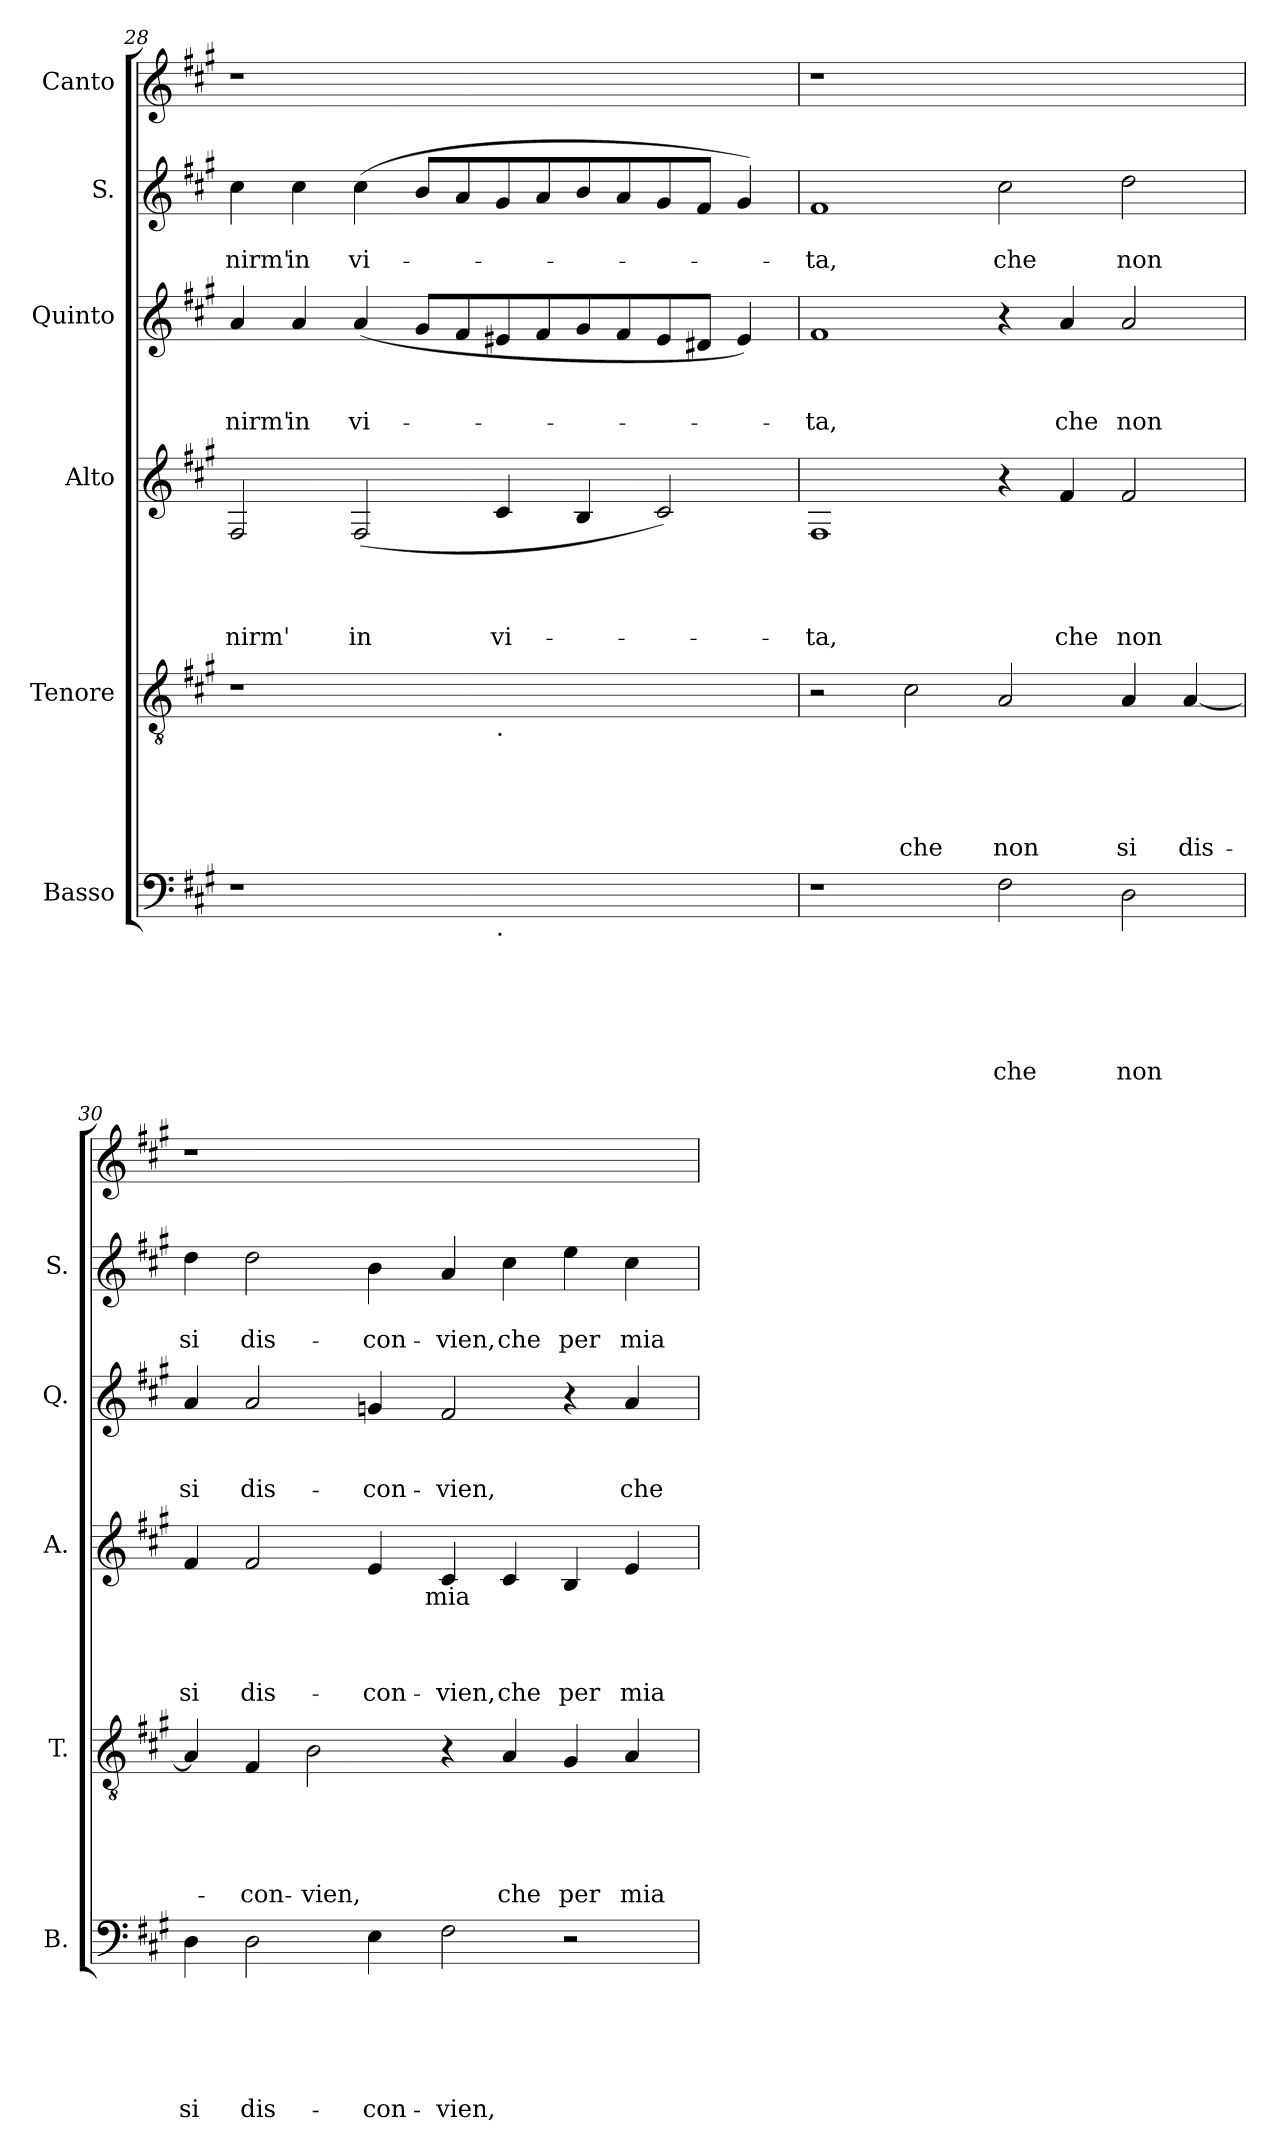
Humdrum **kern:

**kern	**text	**text	**text	**text	**text	**text	**kern	**text	**text	**text	**text	**text	**kern	**text	**text	**text	**text	**kern	**text	**text	**text	**kern	**text	**text	**kern
*part6	*part6	*part6	*part6	*part6	*part6	*part6	*part5	*part5	*part5	*part5	*part5	*part5	*part4	*part4	*part4	*part4	*part4	*part3	*part3	*part3	*part3	*part2	*part2	*part2	*part1
*staff6	*staff6	*staff6	*staff6	*staff6	*staff6	*staff6	*staff5	*staff5	*staff5	*staff5	*staff5	*staff5	*staff4	*staff4	*staff4	*staff4	*staff4	*staff3	*staff3	*staff3	*staff3	*staff2	*staff2	*staff2	*staff1
*I"Basso	*	*	*	*	*	*	*I"Tenore	*	*	*	*	*	*I"Alto	*	*	*	*	*I"Quinto	*	*	*	*I"S.	*	*	*I"Canto
*I'B.	*	*	*	*	*	*	*I'T.	*	*	*	*	*	*I'A.	*	*	*	*	*I'Q.	*	*	*	*I'S.	*	*	*
!!LO:LB:g=z
*clefF4	*	*	*	*	*	*	*clefGv2	*	*	*	*	*	*clefG2	*	*	*	*	*clefG2	*	*	*	*clefG2	*	*	*clefG2
*k[f#c#g#]	*	*	*	*	*	*	*k[f#c#g#]	*	*	*	*	*	*k[f#c#g#]	*	*	*	*	*k[f#c#g#]	*	*	*	*k[f#c#g#]	*	*	*k[f#c#g#]
*A:	*	*	*	*	*	*	*A:	*	*	*	*	*	*A:	*	*	*	*	*A:	*	*	*	*A:	*	*	*A:
=28	=28	=28	=28	=28	=28	=28	=28	=28	=28	=28	=28	=28	=28	=28	=28	=28	=28	=28	=28	=28	=28	=28	=28	=28	=28
!	!	!	!	!	!	!	!	!	!	!	!	!	!	!	!	!	!LO:LY:b	!	!	!	!LO:LY:b	!	!	!LO:LY:b	!
1r	.	.	.	.	.	.	1r	.	.	.	.	.	2F#/	.	.	.	-nirm'	4a/	.	.	-nirm'	4cc#\	.	-nirm'	1r
!	!	!	!	!	!	!	!	!	!	!	!	!	!	!	!	!	!	!	!	!	!LO:LY:b	!	!	!LO:LY:b	!
.	.	.	.	.	.	.	.	.	.	.	.	.	.	.	.	.	.	4a/	.	.	in	4cc#\	.	in	.
!	!	!	!	!	!	!	!	!	!	!	!	!	!	!	!	!	!LO:LY:b	!	!	!	!LO:LY:b	!	!	!LO:LY:b	!
.	.	.	.	.	.	.	.	.	.	.	.	.	(<2F#/	.	.	.	in	(<4a/	.	.	vi-	(>4cc#\	.	vi-	.
.	.	.	.	.	.	.	.	.	.	.	.	.	.	.	.	.	.	8g#/L	.	.	.	8b/L	.	.	.
.	.	.	.	.	.	.	.	.	.	.	.	.	.	.	.	.	.	8f#/	.	.	.	8a/	.	.	.
!	!	!	!	!	!	!	!LO:TX:b:t=.	!	!	!	!	!	!	!	!	!	!	!	!	!	!	!	!	!	!
!LO:TX:b:t=.	!	!	!	!	!	!	!	!	!	!	!	!	!	!	!	!	!	!	!	!	!	!	!	!	!
!	!	!	!	!	!	!	!	!	!	!	!	!	!	!	!	!	!LO:LY:b	!	!	!	!	!	!	!	!
1ryy	.	.	.	.	.	.	1ryy	.	.	.	.	.	4c#/	.	.	.	vi-	8e#X/	.	.	.	8g#/	.	.	1ryy
.	.	.	.	.	.	.	.	.	.	.	.	.	.	.	.	.	.	8f#/	.	.	.	8a/	.	.	.
.	.	.	.	.	.	.	.	.	.	.	.	.	4B/	.	.	.	.	8g#/	.	.	.	8b/	.	.	.
.	.	.	.	.	.	.	.	.	.	.	.	.	.	.	.	.	.	8f#/	.	.	.	8a/	.	.	.
.	.	.	.	.	.	.	.	.	.	.	.	.	2c#/)	.	.	.	.	8e#/	.	.	.	8g#/	.	.	.
.	.	.	.	.	.	.	.	.	.	.	.	.	.	.	.	.	.	8d#X/J	.	.	.	8f#/J	.	.	.
.	.	.	.	.	.	.	.	.	.	.	.	.	.	.	.	.	.	4e#/)	.	.	.	4g#/)	.	.	.
=29	=29	=29	=29	=29	=29	=29	=29	=29	=29	=29	=29	=29	=29	=29	=29	=29	=29	=29	=29	=29	=29	=29	=29	=29	=29
!	!	!	!	!	!	!	!	!	!	!	!	!	!	!	!	!	!LO:LY:b	!	!	!	!LO:LY:b	!	!	!LO:LY:b	!
1r	.	.	.	.	.	.	2r	.	.	.	.	.	1F#	.	.	.	-ta,	1f#	.	.	-ta,	1f#	.	-ta,	1r
!	!	!	!	!	!	!	!	!	!	!	!	!LO:LY:b	!	!	!	!	!	!	!	!	!	!	!	!	!
.	.	.	.	.	.	.	2c#\	.	.	.	.	che	.	.	.	.	.	.	.	.	.	.	.	.	.
!	!	!	!	!	!	!LO:LY:b	!	!	!	!	!	!LO:LY:b	!	!	!	!	!	!	!	!	!	!	!	!LO:LY:b	!
2F#\	.	.	.	.	.	che	2A/	.	.	.	.	non	4r	.	.	.	.	4r	.	.	.	2cc#\	.	che	1ryy
!	!	!	!	!	!	!	!	!	!	!	!	!	!	!	!	!	!LO:LY:b	!	!	!	!LO:LY:b	!	!	!	!
.	.	.	.	.	.	.	.	.	.	.	.	.	4f#/	.	.	.	che	4a/	.	.	che	.	.	.	.
!	!	!	!	!	!	!LO:LY:b	!	!	!	!	!	!LO:LY:b	!	!	!	!	!LO:LY:b	!	!	!	!LO:LY:b	!	!	!LO:LY:b	!
2D\	.	.	.	.	.	non	4A/	.	.	.	.	si	2f#/	.	.	.	non	2a/	.	.	non	2dd\	.	non	.
!	!	!	!	!	!	!	!	!	!	!	!	!LO:LY:b	!	!	!	!	!	!	!	!	!	!	!	!	!
.	.	.	.	.	.	.	[<4A/	.	.	.	.	dis-	.	.	.	.	.	.	.	.	.	.	.	.	.
=30	=30	=30	=30	=30	=30	=30	=30	=30	=30	=30	=30	=30	=30	=30	=30	=30	=30	=30	=30	=30	=30	=30	=30	=30	=30
!	!	!	!	!	!	!LO:LY:b	!	!	!	!	!	!	!	!	!	!	!LO:LY:b	!	!	!	!LO:LY:b	!	!	!LO:LY:b	!
*	*	*	*	*	*	*	*	*	*	*	*	*	*^	*	*	*	*	*	*	*	*	*	*	*	*
4D\	.	.	.	.	.	si	4A/]	.	.	.	.	.	4f#/	2ryy	.	.	.	si	4a/	.	.	si	4dd\	.	si	1r
!	!	!	!	!	!	!LO:LY:b	!	!	!	!	!	!LO:LY:b	!	!	!	!	!	!LO:LY:b	!	!	!	!LO:LY:b	!	!	!LO:LY:b	!
2D\	.	.	.	.	.	dis-	4F#/	.	.	.	.	-con-	2f#/	.	.	.	.	dis-	2a/	.	.	dis-	2dd\	.	dis-	.
!	!	!	!	!	!	!	!	!	!	!	!	!LO:LY:b	!	!	!	!	!	!	!	!	!	!	!	!	!	!
.	.	.	.	.	.	.	2B\	.	.	.	.	-vien,	.	4...ryy	.	.	.	.	.	.	.	.	.	.	.	.
!	!	!	!	!	!	!LO:LY:b	!	!	!	!	!	!	!	!	!	!	!	!LO:LY:b	!	!	!	!LO:LY:b	!	!	!LO:LY:b	!
4E\	.	.	.	.	.	-con-	.	.	.	.	.	.	4e/	.	.	.	.	-con-	4gn/	.	.	-con-	4b\	.	-con-	.
!	!	!	!	!	!	!	!	!	!	!	!	!	!	!LO:TX:b:t=mia	!	!	!	!	!	!	!	!	!	!	!	!
.	.	.	.	.	.	.	.	.	.	.	.	.	.	1ryy	.	.	.	.	.	.	.	.	.	.	.	.
!	!	!	!	!	!	!LO:LY:b	!	!	!	!	!	!	!	!	!	!	!	!LO:LY:b	!	!	!	!LO:LY:b	!	!	!LO:LY:b	!
2F#\	.	.	.	.	.	-vien,	4r	.	.	.	.	.	4c#/	.	.	.	.	-vien,	2f#/	.	.	-vien,	4a/	.	-vien,	1ryy
!	!	!	!	!	!	!	!	!	!	!	!	!LO:LY:b	!	!	!	!	!	!LO:LY:b	!	!	!	!	!	!	!LO:LY:b	!
.	.	.	.	.	.	.	4A/	.	.	.	.	che	4c#/	.	.	.	.	che	.	.	.	.	4cc#\	.	che	.
!	!	!	!	!	!	!	!	!	!	!	!	!LO:LY:b	!	!	!	!	!	!LO:LY:b	!	!	!	!	!	!	!LO:LY:b	!
2r	.	.	.	.	.	.	4G#/	.	.	.	.	per	4B/	.	.	.	.	per	4r	.	.	.	4ee\	.	per	.
!	!	!	!	!	!	!	!	!	!	!	!	!LO:LY:b	!	!	!	!	!	!LO:LY:b	!	!	!	!LO:LY:b	!	!	!LO:LY:b	!
.	.	.	.	.	.	.	4A/	.	.	.	.	mia	4e/	.	.	.	.	mia	4a/	.	.	che	4cc#\	.	mia	.
.	.	.	.	.	.	.	.	.	.	.	.	.	.	32ryy	.	.	.	.	.	.	.	.	.	.	.	.
*	*	*	*	*	*	*	*	*	*	*	*	*	*v	*v	*	*	*	*	*	*	*	*	*	*	*	*
=	=	=	=	=	=	=	=	=	=	=	=	=	=	=	=	=	=	=	=	=	=	=	=	=	=
*-	*-	*-	*-	*-	*-	*-	*-	*-	*-	*-	*-	*-	*-	*-	*-	*-	*-	*-	*-	*-	*-	*-	*-	*-	*-
